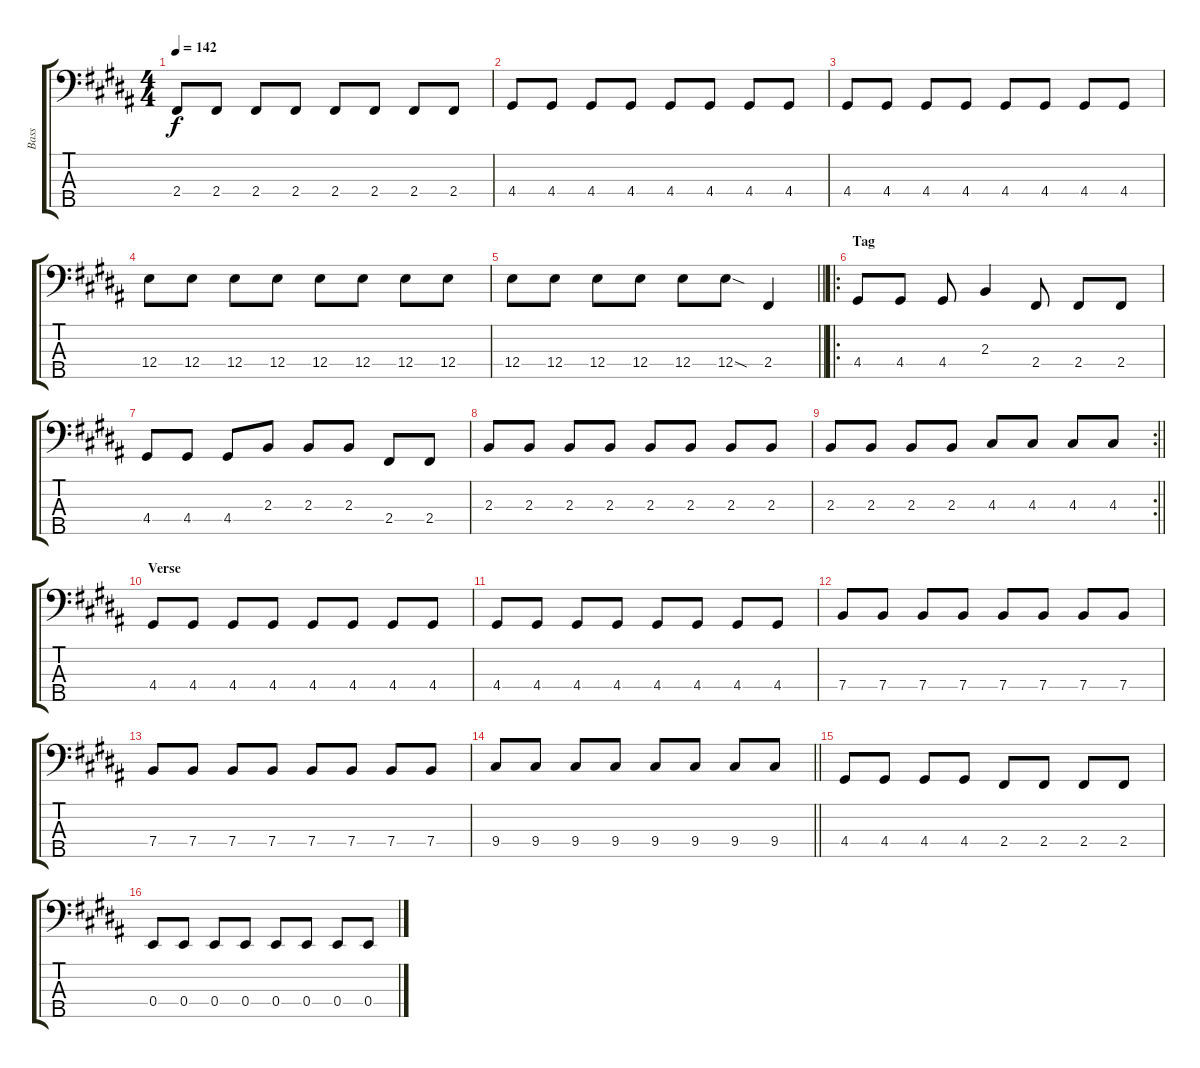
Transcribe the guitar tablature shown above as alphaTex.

\track ("Bass" "Bass") {instrument electricbassfinger}
\staff {score tabs}
\tuning (G2 D2 A1 E1 B0) {hide}
\ts (4 4)
\tempo 142
\clef f4
\ks b
2.4.8{dy f} 2.4.8 2.4.8 2.4.8 2.4.8 2.4.8 2.4.8 2.4.8 |
4.4.8 4.4.8 4.4.8 4.4.8 4.4.8 4.4.8 4.4.8 4.4.8 |
4.4.8 4.4.8 4.4.8 4.4.8 4.4.8 4.4.8 4.4.8 4.4.8 |
12.4.8 12.4.8 12.4.8 12.4.8 12.4.8 12.4.8 12.4.8 12.4.8 |
\barLineRight lightlight
12.4.8 12.4.8 12.4.8 12.4.8 12.4.8 12.4{sod}.8 2.4.4 |
\ro
\section ("" "Tag")
4.4.8 4.4.8 4.4.8 2.3.4 2.4.8 2.4.8 2.4.8 |
4.4.8 4.4.8 4.4.8 2.3.8 2.3.8 2.3.8 2.4.8 2.4.8 |
2.3.8 2.3.8 2.3.8 2.3.8 2.3.8 2.3.8 2.3.8 2.3.8 |
\rc 2
\barLineRight lightlight
2.3.8 2.3.8 2.3.8 2.3.8 4.3.8 4.3.8 4.3.8 4.3.8 |
\section ("" "Verse")
4.4.8 4.4.8 4.4.8 4.4.8 4.4.8 4.4.8 4.4.8 4.4.8 |
4.4.8 4.4.8 4.4.8 4.4.8 4.4.8 4.4.8 4.4.8 4.4.8 |
7.4.8 7.4.8 7.4.8 7.4.8 7.4.8 7.4.8 7.4.8 7.4.8 |
7.4.8 7.4.8 7.4.8 7.4.8 7.4.8 7.4.8 7.4.8 7.4.8 |
\barLineRight lightlight
9.4.8 9.4.8 9.4.8 9.4.8 9.4.8 9.4.8 9.4.8 9.4.8 |
4.4.8 4.4.8 4.4.8 4.4.8 2.4.8 2.4.8 2.4.8 2.4.8 |
0.4.8 0.4.8 0.4.8 0.4.8 0.4.8 0.4.8 0.4.8 0.4.8
